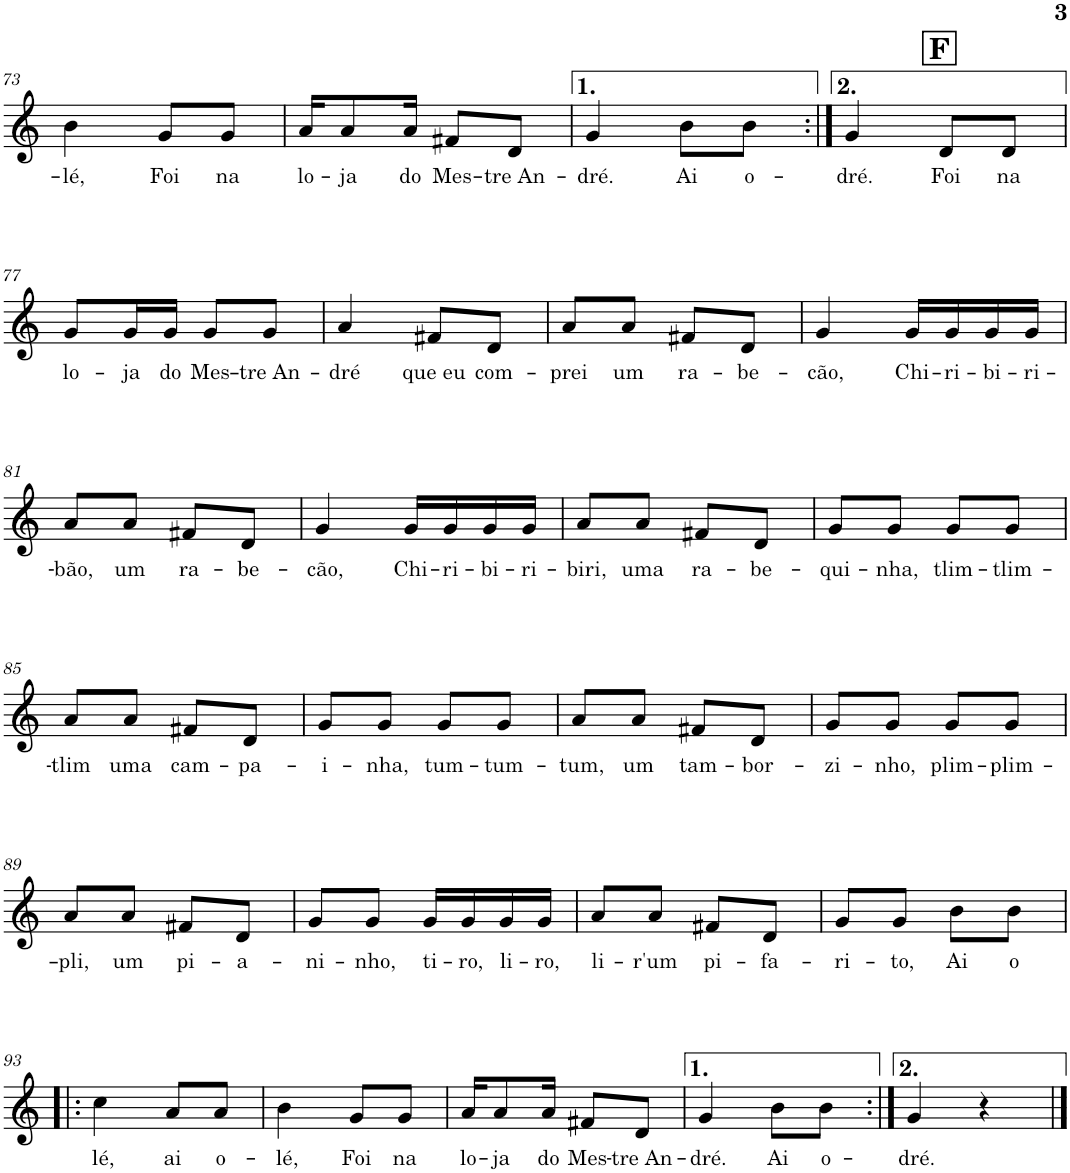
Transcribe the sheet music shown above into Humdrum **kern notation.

**kern	**text
*part1	*part1
*staff1	*staff1
*I"Accordion	*
*I'Acc.	*
!!LO:PB:g=z
*clefG2	*
*k[]	*
*M2/4	*
=73	=73
!	!LO:LY:b
4b\	-lé,
!	!LO:LY:b
8g/L	Foi
!	!LO:LY:b
8g/J	na
=74	=74
!	!LO:LY:b
16a/KL	lo-
!	!LO:LY:b
8a/	-ja
!	!LO:LY:b
16a/Jk	do
!	!LO:LY:b
8f#X/L	Mes-
!	!LO:LY:b
8d/J	-tre An-
=75	=75
!	!LO:LY:b
4g/	-dré.
!	!LO:LY:b
8b\L	Ai
!	!LO:LY:b
8b\J	o-
!!LO:REH:place=s1:a:B:cj:fs=14:t=F:qo=1
=76:|!	=76:|!
!	!LO:LY:b
4g/	dré.
!	!LO:LY:b
8d/L	Foi
!	!LO:LY:b
8d/J	na
!!LO:LB:g=z
=77	=77
!	!LO:LY:b
8g/L	lo-
!	!LO:LY:b
16g/L	-ja
!	!LO:LY:b
16g/JJ	do
!	!LO:LY:b
8g/L	Mes-
!	!LO:LY:b
8g/J	-tre An-
=78	=78
!	!LO:LY:b
4a/	-dré
!	!LO:LY:b
8f#X/L	que eu
!	!LO:LY:b
8d/J	com-
=79	=79
!	!LO:LY:b
8a/L	-prei
!	!LO:LY:b
8a/J	um
!	!LO:LY:b
8f#X/L	ra-
!	!LO:LY:b
8d/J	-be-
=80	=80
!	!LO:LY:b
4g/	-cão,
!	!LO:LY:b
16g/LL	Chi-
!	!LO:LY:b
16g/	-ri-
!	!LO:LY:b
16g/	-bi-
!	!LO:LY:b
16g/JJ	-ri-
!!LO:LB:g=z
=81	=81
!	!LO:LY:b
8a/L	-bão,
!	!LO:LY:b
8a/J	um
!	!LO:LY:b
8f#X/L	ra-
!	!LO:LY:b
8d/J	-be-
=82	=82
!	!LO:LY:b
4g/	-cão,
!	!LO:LY:b
16g/LL	Chi-
!	!LO:LY:b
16g/	-ri-
!	!LO:LY:b
16g/	-bi-
!	!LO:LY:b
16g/JJ	-ri-
=83	=83
!	!LO:LY:b
8a/L	-biri,
!	!LO:LY:b
8a/J	uma
!	!LO:LY:b
8f#X/L	ra-
!	!LO:LY:b
8d/J	-be-
=84	=84
!	!LO:LY:b
8g/L	-qui-
!	!LO:LY:b
8g/J	-nha,
!	!LO:LY:b
8g/L	tlim-
!	!LO:LY:b
8g/J	-tlim-
!!LO:LB:g=z
=85	=85
!	!LO:LY:b
8a/L	-tlim
!	!LO:LY:b
8a/J	uma
!	!LO:LY:b
8f#X/L	cam-
!	!LO:LY:b
8d/J	-pa-
=86	=86
!	!LO:LY:b
8g/L	-i-
!	!LO:LY:b
8g/J	-nha,
!	!LO:LY:b
8g/L	tum-
!	!LO:LY:b
8g/J	-tum-
=87	=87
!	!LO:LY:b
8a/L	-tum,
!	!LO:LY:b
8a/J	um
!	!LO:LY:b
8f#X/L	tam-
!	!LO:LY:b
8d/J	-bor-
=88	=88
!	!LO:LY:b
8g/L	-zi-
!	!LO:LY:b
8g/J	-nho,
!	!LO:LY:b
8g/L	plim-
!	!LO:LY:b
8g/J	-plim-
!!LO:LB:g=z
=89	=89
!	!LO:LY:b
8a/L	-pli,
!	!LO:LY:b
8a/J	um
!	!LO:LY:b
8f#X/L	pi-
!	!LO:LY:b
8d/J	-a-
=90	=90
!	!LO:LY:b
8g/L	-ni-
!	!LO:LY:b
8g/J	-nho,
!	!LO:LY:b
16g/LL	ti-
!	!LO:LY:b
16g/	-ro,
!	!LO:LY:b
16g/	li-
!	!LO:LY:b
16g/JJ	-ro,
=91	=91
!	!LO:LY:b
8a/L	li-
!	!LO:LY:b
8a/J	-r'um
!	!LO:LY:b
8f#X/L	pi-
!	!LO:LY:b
8d/J	-fa-
=92	=92
!	!LO:LY:b
8g/L	-ri-
!	!LO:LY:b
8g/J	-to,
!	!LO:LY:b
8b\L	Ai
!	!LO:LY:b
8b\J	o
!!LO:LB:g=z
=93!|:	=93!|:
!	!LO:LY:b
4cc\	-lé,
!	!LO:LY:b
8a/L	ai
!	!LO:LY:b
8a/J	o-
=94	=94
!	!LO:LY:b
4b\	-lé,
!	!LO:LY:b
8g/L	Foi
!	!LO:LY:b
8g/J	na
=95	=95
!	!LO:LY:b
16a/KL	lo-
!	!LO:LY:b
8a/	-ja
!	!LO:LY:b
16a/Jk	do
!	!LO:LY:b
8f#X/L	Mes-
!	!LO:LY:b
8d/J	-tre An-
=96	=96
!	!LO:LY:b
4g/	-dré.
!	!LO:LY:b
8b\L	Ai
!	!LO:LY:b
8b\J	o-
=97:|!	=97:|!
!	!LO:LY:b
4g/	-dré.
4r	.
==	==
*-	*-
